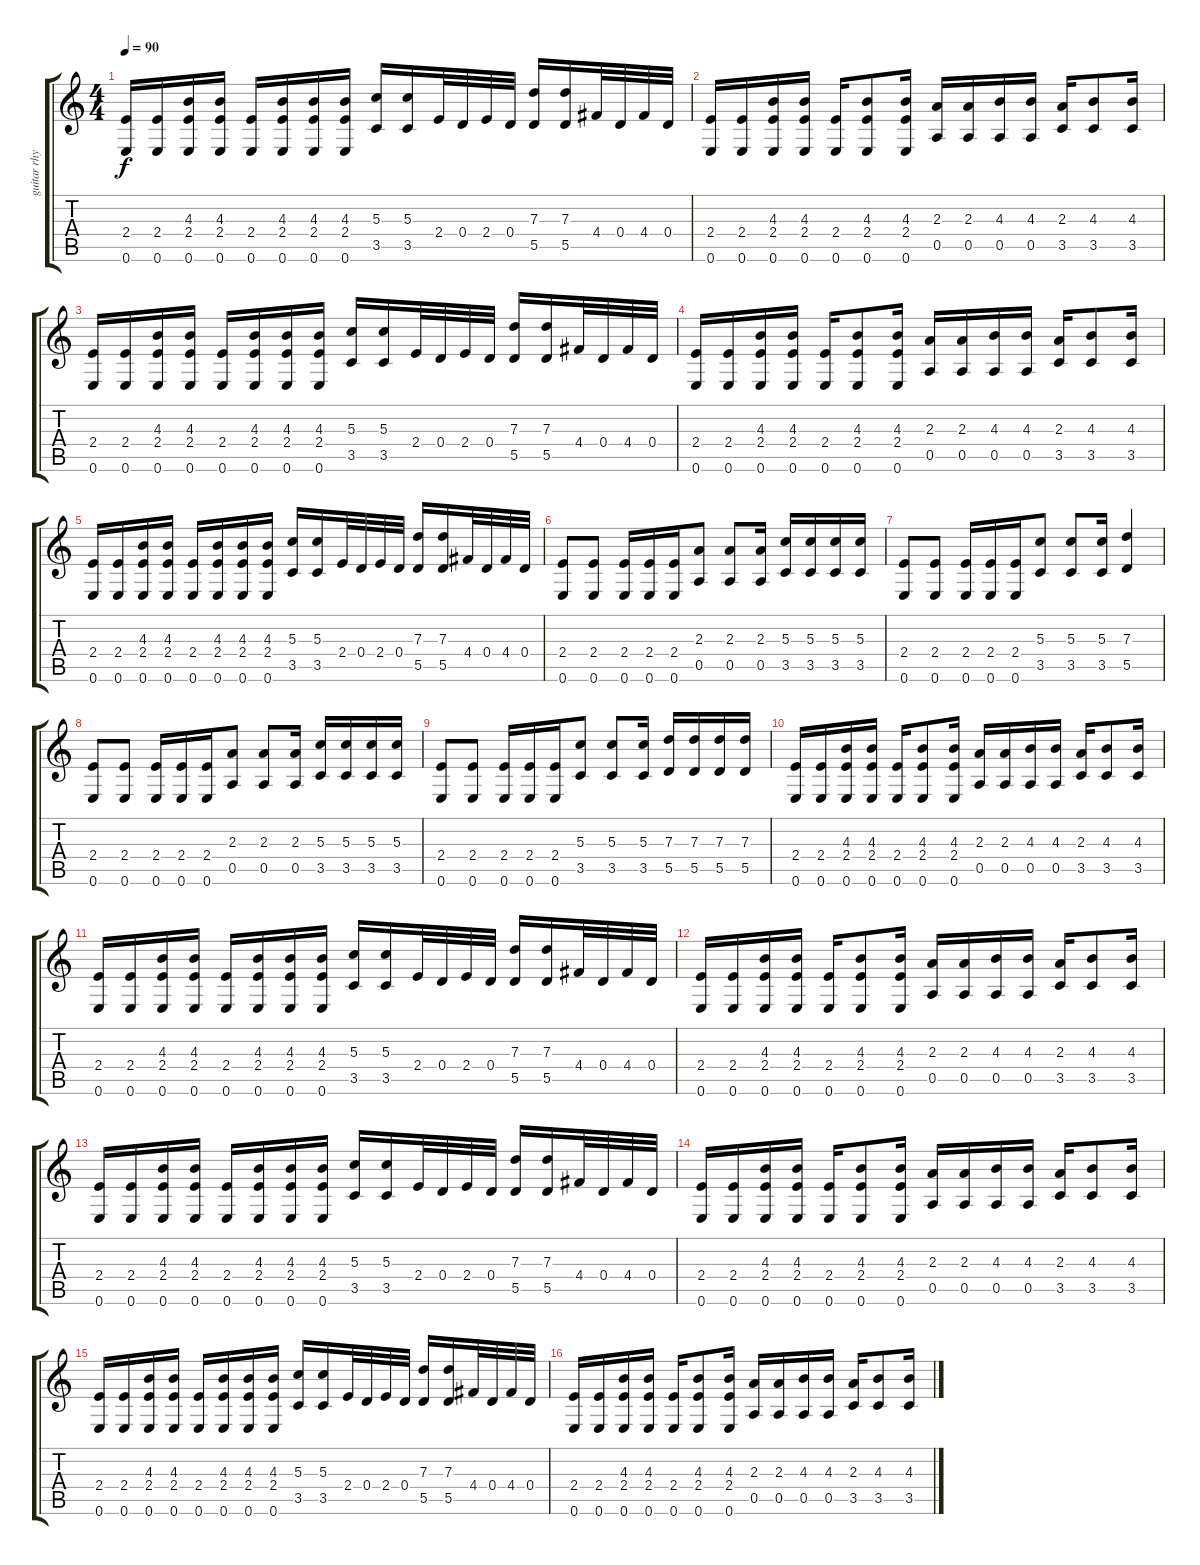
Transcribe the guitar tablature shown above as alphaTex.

\track ("guitar rhythm right" "guitar rhy") {instrument distortionguitar}
\staff {score tabs}
\tuning (E4 B3 G3 D3 A2 E2) {hide}
\ts (4 4)
\tempo 90
\clef g2
\ks c
(2.4 0.6).16{dy f} (2.4 0.6).16 (4.3 2.4 0.6).16 (4.3 2.4 0.6).16 (2.4 0.6).16 (4.3 2.4 0.6).16 (4.3 2.4 0.6).16 (4.3 2.4 0.6).16 (5.3 3.5).16 (5.3 3.5).16 2.4.32 0.4.32 2.4.32 0.4.32 (7.3 5.5).16 (7.3 5.5).16 4.4.32 0.4.32 4.4.32 0.4.32 |
(2.4 0.6).16 (2.4 0.6).16 (4.3 2.4 0.6).16 (4.3 2.4 0.6).16 (2.4 0.6).16 (4.3 2.4 0.6).8 (4.3 2.4 0.6).16 (2.3 0.5).16 (2.3 0.5).16 (4.3 0.5).16 (4.3 0.5).16 (2.3 3.5).16 (4.3 3.5).8 (4.3 3.5).16 |
(2.4 0.6).16 (2.4 0.6).16 (4.3 2.4 0.6).16 (4.3 2.4 0.6).16 (2.4 0.6).16 (4.3 2.4 0.6).16 (4.3 2.4 0.6).16 (4.3 2.4 0.6).16 (5.3 3.5).16 (5.3 3.5).16 2.4.32 0.4.32 2.4.32 0.4.32 (7.3 5.5).16 (7.3 5.5).16 4.4.32 0.4.32 4.4.32 0.4.32 |
(2.4 0.6).16 (2.4 0.6).16 (4.3 2.4 0.6).16 (4.3 2.4 0.6).16 (2.4 0.6).16 (4.3 2.4 0.6).8 (4.3 2.4 0.6).16 (2.3 0.5).16 (2.3 0.5).16 (4.3 0.5).16 (4.3 0.5).16 (2.3 3.5).16 (4.3 3.5).8 (4.3 3.5).16 |
(2.4 0.6).16 (2.4 0.6).16 (4.3 2.4 0.6).16 (4.3 2.4 0.6).16 (2.4 0.6).16 (4.3 2.4 0.6).16 (4.3 2.4 0.6).16 (4.3 2.4 0.6).16 (5.3 3.5).16 (5.3 3.5).16 2.4.32 0.4.32 2.4.32 0.4.32 (7.3 5.5).16 (7.3 5.5).16 4.4.32 0.4.32 4.4.32 0.4.32 |
(2.4 0.6).8{volume 12} (2.4 0.6).8 (2.4 0.6).16 (2.4 0.6).16 (2.4 0.6).16 (2.3 0.5).8 (2.3 0.5).8 (2.3 0.5).16 (5.3 3.5).16 (5.3 3.5).16 (5.3 3.5).16 (5.3 3.5).16 |
(2.4 0.6).8 (2.4 0.6).8 (2.4 0.6).16 (2.4 0.6).16 (2.4 0.6).16 (5.3 3.5).8 (5.3 3.5).8 (5.3 3.5).16 (7.3 5.5).4 |
(2.4 0.6).8 (2.4 0.6).8 (2.4 0.6).16 (2.4 0.6).16 (2.4 0.6).16 (2.3 0.5).8 (2.3 0.5).8 (2.3 0.5).16 (5.3 3.5).16 (5.3 3.5).16 (5.3 3.5).16 (5.3 3.5).16 |
(2.4 0.6).8 (2.4 0.6).8 (2.4 0.6).16 (2.4 0.6).16 (2.4 0.6).16 (5.3 3.5).8 (5.3 3.5).8 (5.3 3.5).16 (7.3 5.5).16 (7.3 5.5).16 (7.3 5.5).16 (7.3 5.5).16 |
(2.4 0.6).16{volume 10} (2.4 0.6).16 (4.3 2.4 0.6).16 (4.3 2.4 0.6).16 (2.4 0.6).16 (4.3 2.4 0.6).8 (4.3 2.4 0.6).16 (2.3 0.5).16 (2.3 0.5).16 (4.3 0.5).16 (4.3 0.5).16 (2.3 3.5).16 (4.3 3.5).8 (4.3 3.5).16 |
(2.4 0.6).16 (2.4 0.6).16 (4.3 2.4 0.6).16 (4.3 2.4 0.6).16 (2.4 0.6).16 (4.3 2.4 0.6).16 (4.3 2.4 0.6).16 (4.3 2.4 0.6).16 (5.3 3.5).16 (5.3 3.5).16 2.4.32 0.4.32 2.4.32 0.4.32 (7.3 5.5).16 (7.3 5.5).16 4.4.32 0.4.32 4.4.32 0.4.32 |
(2.4 0.6).16 (2.4 0.6).16 (4.3 2.4 0.6).16 (4.3 2.4 0.6).16 (2.4 0.6).16 (4.3 2.4 0.6).8 (4.3 2.4 0.6).16 (2.3 0.5).16 (2.3 0.5).16 (4.3 0.5).16 (4.3 0.5).16 (2.3 3.5).16 (4.3 3.5).8 (4.3 3.5).16 |
(2.4 0.6).16 (2.4 0.6).16 (4.3 2.4 0.6).16 (4.3 2.4 0.6).16 (2.4 0.6).16 (4.3 2.4 0.6).16 (4.3 2.4 0.6).16 (4.3 2.4 0.6).16 (5.3 3.5).16 (5.3 3.5).16 2.4.32 0.4.32 2.4.32 0.4.32 (7.3 5.5).16 (7.3 5.5).16 4.4.32 0.4.32 4.4.32 0.4.32 |
(2.4 0.6).16 (2.4 0.6).16 (4.3 2.4 0.6).16 (4.3 2.4 0.6).16 (2.4 0.6).16 (4.3 2.4 0.6).8 (4.3 2.4 0.6).16 (2.3 0.5).16 (2.3 0.5).16 (4.3 0.5).16 (4.3 0.5).16 (2.3 3.5).16 (4.3 3.5).8 (4.3 3.5).16 |
(2.4 0.6).16 (2.4 0.6).16 (4.3 2.4 0.6).16 (4.3 2.4 0.6).16 (2.4 0.6).16 (4.3 2.4 0.6).16 (4.3 2.4 0.6).16 (4.3 2.4 0.6).16 (5.3 3.5).16 (5.3 3.5).16 2.4.32 0.4.32 2.4.32 0.4.32 (7.3 5.5).16 (7.3 5.5).16 4.4.32 0.4.32 4.4.32 0.4.32 |
(2.4 0.6).16 (2.4 0.6).16 (4.3 2.4 0.6).16 (4.3 2.4 0.6).16 (2.4 0.6).16 (4.3 2.4 0.6).8 (4.3 2.4 0.6).16 (2.3 0.5).16 (2.3 0.5).16 (4.3 0.5).16 (4.3 0.5).16 (2.3 3.5).16 (4.3 3.5).8 (4.3 3.5).16
